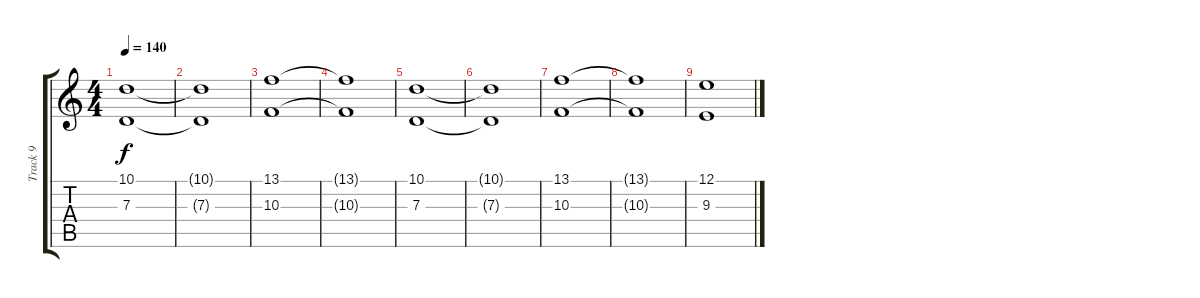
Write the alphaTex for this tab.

\track ("Track 9" "Track 9") {instrument pad6metallic}
\staff {score tabs}
\tuning (E4 B3 G3 D3 A2 E2) {hide}
\ts (4 4)
\tempo 140
\clef g2
\ks c
(10.1 7.3).1{dy f} |
(10.1{t} 7.3{t}).1 |
(13.1 10.3).1 |
(13.1{t} 10.3{t}).1 |
(10.1 7.3).1 |
(10.1{t} 7.3{t}).1 |
(13.1 10.3).1 |
(13.1{t} 10.3{t}).1 |
(12.1 9.3).1
